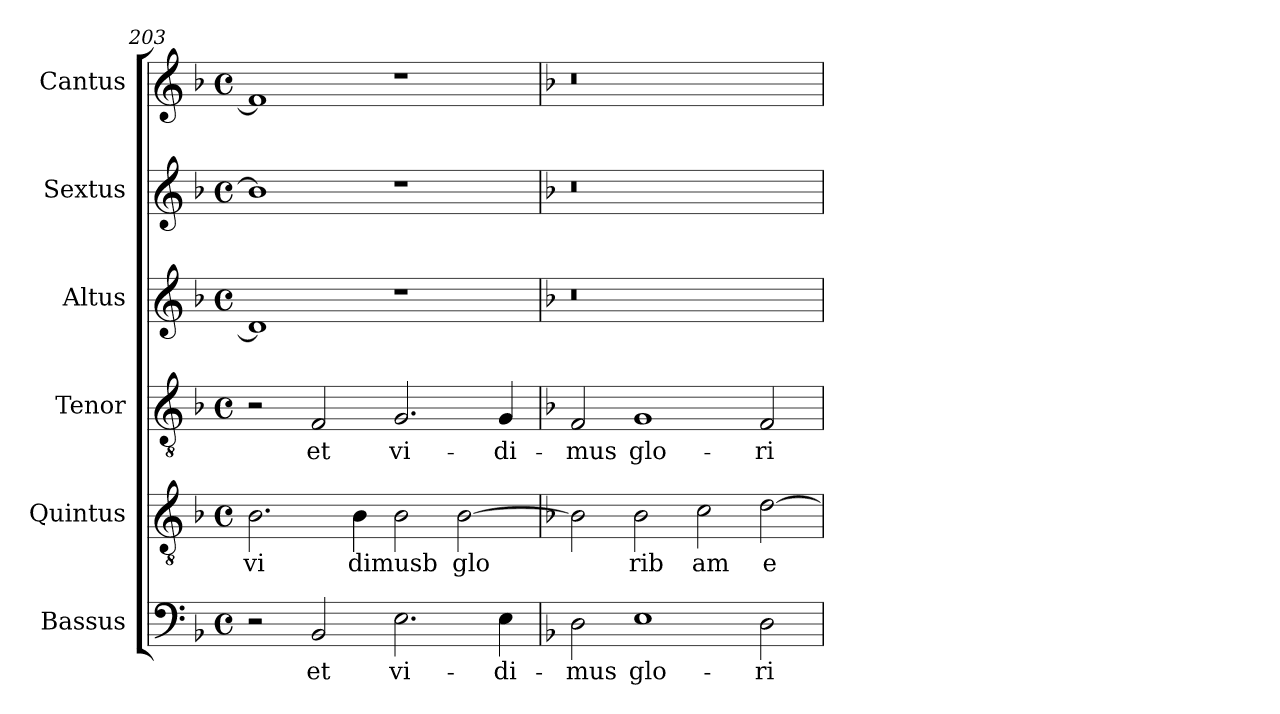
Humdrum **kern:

**kern	**text	**kern	**text	**kern	**text	**kern	**kern	**kern
*part6	*part6	*part5	*part5	*part4	*part4	*part3	*part2	*part1
*staff6	*staff6	*staff5	*staff5	*staff4	*staff4	*staff3	*staff2	*staff1
*I"Bassus	*	*I"Quintus	*	*I"Tenor	*	*I"Altus	*I"Sextus	*I"Cantus
*I'Bassus	*	*I'Quintus	*	*I'Tenor	*	*I'Altus	*I'Sextus	*I'Cantus
*clefF4	*	*clefGv2	*	*clefGv2	*	*clefG2	*clefG2	*clefG2
*k[b-]	*	*k[b-]	*	*k[b-]	*	*k[b-]	*k[b-]	*k[b-]
*F:	*	*F:	*	*F:	*	*F:	*F:	*F:
*M4/4	*	*M4/4	*	*M4/4	*	*M4/4	*M4/4	*M4/4
*met(c)	*	*met(c)	*	*met(c)	*	*met(c)	*met(c)	*met(c)
=203	=203	=203	=203	=203	=203	=203	=203	=203
!	!	!	!LO:LY:b:cj	!	!	!	!	!
2r	.	2.B-\	vi	2r	.	1d]	1b-]	1f]
!	!LO:LY:b:cj	!	!	!	!LO:LY:b:cj	!	!	!
2BB-/	et	.	.	2F/	et	.	.	.
!	!	!	!LO:LY:b	!	!	!	!	!
.	.	4B-\	dimusb	.	.	.	.	.
!	!LO:LY:b:cj	!	!	!	!LO:LY:b:cj	!	!	!
2.E\	vi-	2B-\	.	2.G/	vi-	1r	1r	1r
!	!	!	!LO:LY:b	!	!	!	!	!
.	.	[>2B-\	glo	.	.	.	.	.
!	!LO:LY:b:cj	!	!	!	!LO:LY:b:cj	!	!	!
4E\	-di-	.	.	4G/	-di-	.	.	.
=204	=204	=204	=204	=204	=204	=204	=204	=204
*k[b-]	*	*	*	*	*	*	*	*
*F:	*	*	*	*	*	*	*	*
!	!LO:LY:b:cj	!	!	!	!LO:LY:b:cj	!	!	!
2D\	-mus	2B-\]	.	2F/	-mus	0r	0r	0r
!	!LO:LY:b:cj	!	!LO:LY:b:cj	!	!LO:LY:b:cj	!	!	!
1E	glo-	2B-\	rib	1G	glo-	.	.	.
!	!	!	!LO:LY:b:cj	!	!	!	!	!
.	.	2c\	am	.	.	.	.	.
!	!LO:LY:b:cj	!	!LO:LY:b:cj	!	!LO:LY:b:cj	!	!	!
2D\	-ri-	[>2d\	e	2F/	-ri-	.	.	.
=	=	=	=	=	=	=	=	=
*-	*-	*-	*-	*-	*-	*-	*-	*-
